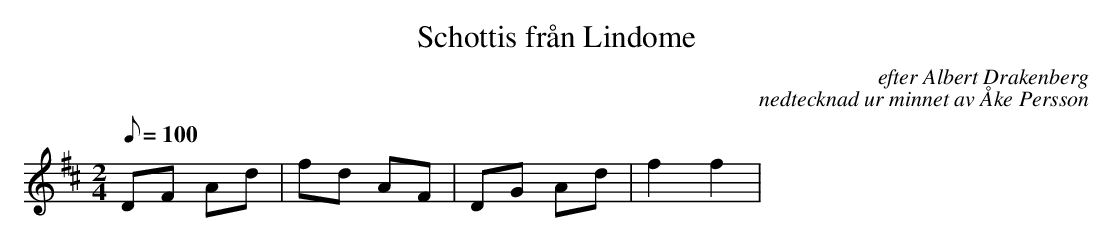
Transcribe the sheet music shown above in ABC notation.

X:1
T:Schottis från Lindome
C:efter Albert Drakenberg
C:nedtecknad ur minnet av Åke Persson
M:2/4
L:1/8
K:D
Q:100
DF Ad | fd AF | DG Ad | f2 f2 |
